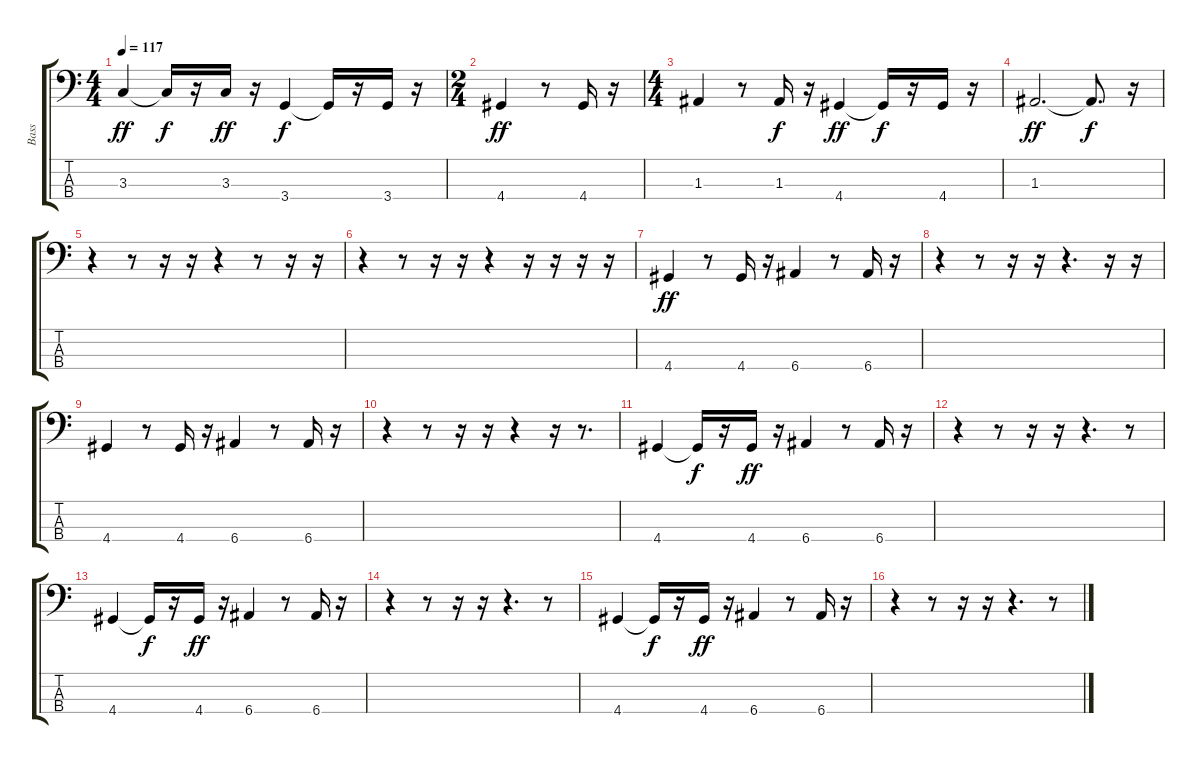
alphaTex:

\track ("Bass" "Bass") {instrument acousticbass}
\staff {score tabs}
\tuning (G2 D2 A1 E1) {hide}
\ts (4 4)
\tempo 117
\clef f4
\ks c
3.3.4{dy ff} 3.3{t}.16{dy f} r.16 3.3.16{dy ff} r.16 3.4.4{dy f} 3.4{t}.16 r.16 3.4.16 r.16 |
\ts (2 4)
4.4.4{dy ff} r.8 4.4.16 r.16 |
\ts (4 4)
1.3.4 r.8 1.3.16{dy f} r.16 4.4.4{dy ff} 4.4{t}.16{dy f} r.16 4.4.16 r.16 |
1.3.2{d dy ff} 1.3{t}.8{d dy f} r.16 |
r.4 r.8 r.16 r.16 r.4 r.8 r.16 r.16 |
r.4 r.8 r.16 r.16 r.4 r.16 r.16 r.16 r.16 |
4.4.4{dy ff} r.8 4.4.16 r.16 6.4.4 r.8 6.4.16 r.16 |
r.4 r.8 r.16 r.16 r.4{d} r.16 r.16 |
4.4.4 r.8 4.4.16 r.16 6.4.4 r.8 6.4.16 r.16 |
r.4 r.8 r.16 r.16 r.4 r.16 r.8{d} |
4.4.4 4.4{t}.16{dy f} r.16 4.4.16{dy ff} r.16 6.4.4 r.8 6.4.16 r.16 |
r.4 r.8 r.16 r.16 r.4{d} r.8 |
4.4.4 4.4{t}.16{dy f} r.16 4.4.16{dy ff} r.16 6.4.4 r.8 6.4.16 r.16 |
r.4 r.8 r.16 r.16 r.4{d} r.8 |
4.4.4 4.4{t}.16{dy f} r.16 4.4.16{dy ff} r.16 6.4.4 r.8 6.4.16 r.16 |
r.4 r.8 r.16 r.16 r.4{d} r.8
